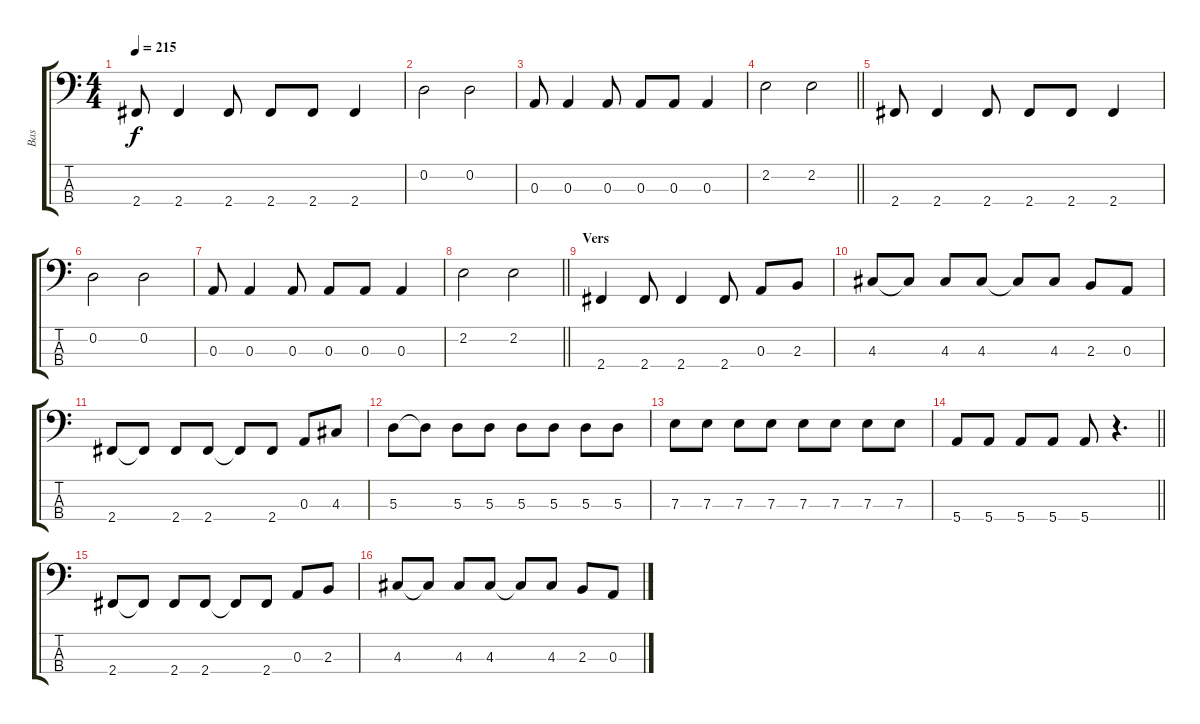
\track ("Bas" "Bas") {instrument electricbasspick}
\staff {score tabs}
\tuning (G2 D2 A1 E1) {hide}
\ts (4 4)
\section ("" "")
\tempo 215
\clef f4
\ks c
2.4.8{dy f instrument electricbasspick} 2.4.4 2.4.8 2.4.8 2.4.8 2.4.4 |
0.2.2 0.2.2 |
0.3.8 0.3.4 0.3.8 0.3.8 0.3.8 0.3.4 |
\barLineRight lightlight
2.2.2 2.2.2 |
2.4.8 2.4.4 2.4.8 2.4.8 2.4.8 2.4.4 |
0.2.2 0.2.2 |
0.3.8 0.3.4 0.3.8 0.3.8 0.3.8 0.3.4 |
\barLineRight lightlight
2.2.2 2.2.2 |
\section ("" "Vers")
2.4.4 2.4.8 2.4.4 2.4.8 0.3.8 2.3.8 |
4.3.8 4.3{t}.8 4.3.8 4.3.8 4.3{t}.8 4.3.8 2.3.8 0.3.8 |
2.4.8 2.4{t}.8 2.4.8 2.4.8 2.4{t}.8 2.4.8 0.3.8 4.3.8 |
5.3.8 5.3{t}.8 5.3.8 5.3.8 5.3.8 5.3.8 5.3.8 5.3.8 |
7.3.8 7.3.8 7.3.8 7.3.8 7.3.8 7.3.8 7.3.8 7.3.8 |
\barLineRight lightlight
5.4.8 5.4.8 5.4.8 5.4.8 5.4.8 r.4{d} |
2.4.8 2.4{t}.8 2.4.8 2.4.8 2.4{t}.8 2.4.8 0.3.8 2.3.8 |
4.3.8 4.3{t}.8 4.3.8 4.3.8 4.3{t}.8 4.3.8 2.3.8 0.3.8
